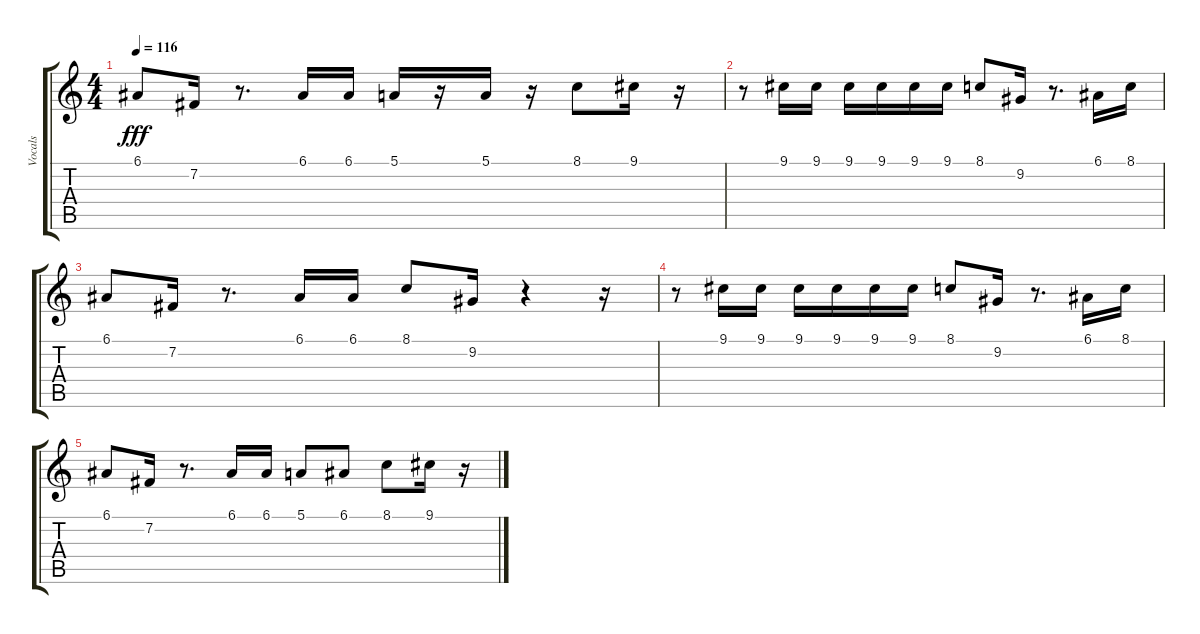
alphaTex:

\track ("Vocals" "Vocals") {instrument flute}
\staff {score tabs}
\tuning (E4 B3 G3 D3 A2 E2) {hide}
\ts (4 4)
\tempo 116
\clef g2
\ks c
6.1.8{dy fff} 7.2.16 r.8{d} 6.1.16 6.1.16 5.1.16 r.16 5.1.16 r.16 8.1.8 9.1.16 r.16 |
r.8 9.1.16 9.1.16 9.1.16 9.1.16 9.1.16 9.1.16 8.1.8 9.2.16 r.8{d} 6.1.16 8.1.16 |
6.1.8 7.2.16 r.8{d} 6.1.16 6.1.16 8.1.8 9.2.16 r.4 r.16 |
r.8 9.1.16 9.1.16 9.1.16 9.1.16 9.1.16 9.1.16 8.1.8 9.2.16 r.8{d} 6.1.16 8.1.16 |
6.1.8 7.2.16 r.8{d} 6.1.16 6.1.16 5.1.8 6.1.8 8.1.8 9.1.16 r.16
